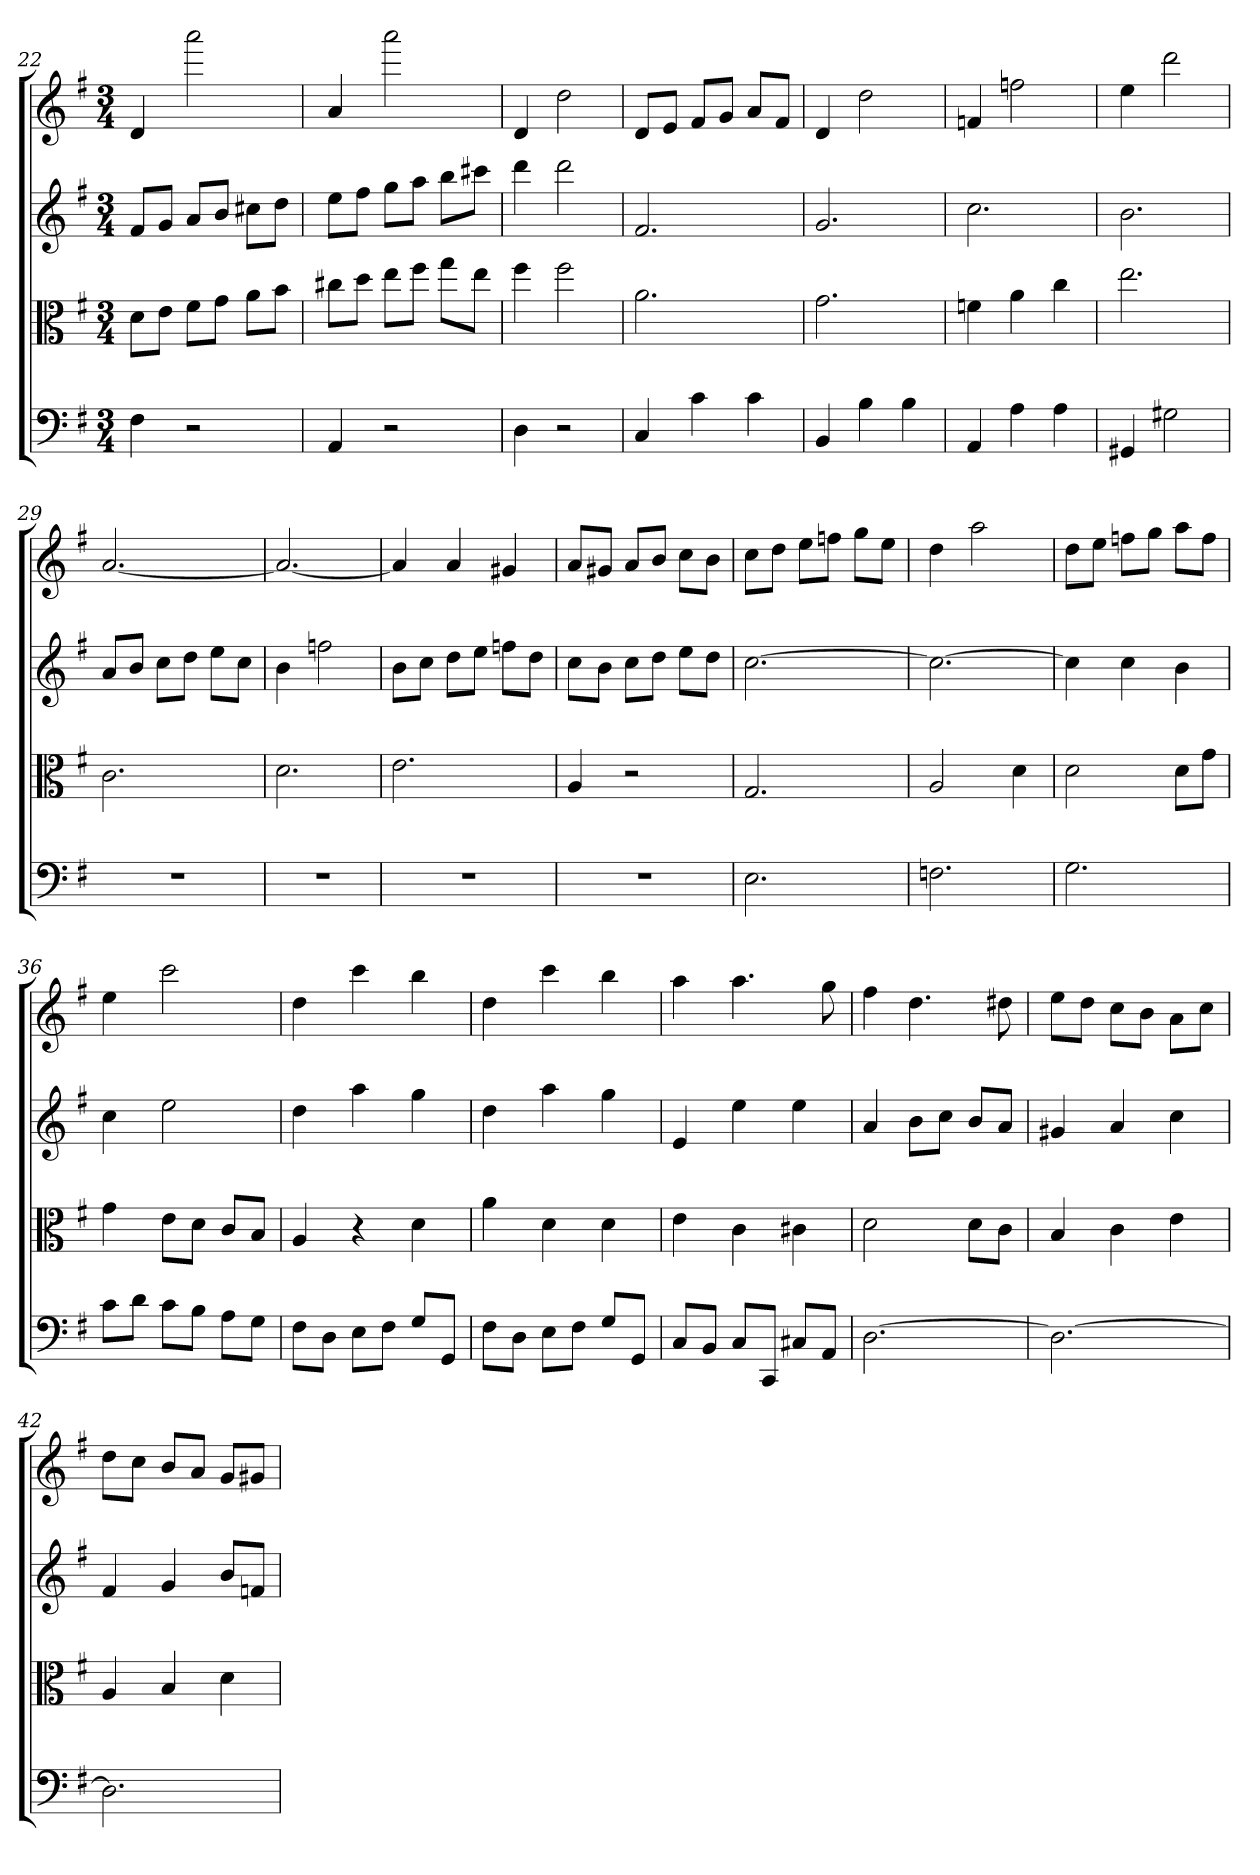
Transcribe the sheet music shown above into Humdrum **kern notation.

**kern	**kern	**kern	**kern
*part4	*part3	*part2	*part1
*staff4	*staff3	*staff2	*staff1
*clefF4	*clefC3	*	*
*k[f#]	*k[f#]	*k[f#]	*k[f#]
*G:	*G:	*G:	*G:
*M3/4	*M3/4	*M3/4	*M3/4
=22	=22	=22	=22
4F#	8d\L	8f#L	4d
.	8e\J	8gJ	.
2r	8f#\L	8aL	2aaa
.	8g\J	8bJ	.
.	8a\L	8cc#XL	.
.	8b\J	8ddJ	.
=23	=23	=23	=23
4AA	8cc#X\L	8eeL	4a
.	8dd\J	8ff#J	.
2r	8ee\L	8ggL	2aaa
.	8ff#\J	8aaJ	.
.	8gg\L	8bbL	.
.	8ee\J	8ccc#XJ	.
=24	=24	=24	=24
4D	4ff#	4ddd	4d
2r	2ff#	2ddd	2dd
=25	=25	=25	=25
4C	2.a	2.f#	8dL
.	.	.	8eJ
4c	.	.	8f#L
.	.	.	8gJ
4c	.	.	8aL
.	.	.	8f#J
=26	=26	=26	=26
4BB	2.g	2.g	4d
4B	.	.	2dd
4B	.	.	.
=27	=27	=27	=27
4AA	4fn	2.cc	4fn
4A	4a	.	2ffn
4A	4cc	.	.
=28	=28	=28	=28
4GG#X	2.ee	2.b	4ee
2G#X	.	.	2ddd
=29	=29	=29	=29
2.r	2.c	8aL	[2.a
.	.	8bJ	.
.	.	8ccL	.
.	.	8ddJ	.
.	.	8eeL	.
.	.	8ccJ	.
=30	=30	=30	=30
2.r	2.d	4b	2.a_
.	.	2ffn	.
=31	=31	=31	=31
2.r	2.e	8bL	4a]
.	.	8ccJ	.
.	.	8ddL	4a
.	.	8eeJ	.
.	.	8ffnL	4g#X
.	.	8ddJ	.
=32	=32	=32	=32
2.r	4A	8ccL	8aL
.	.	8bJ	8g#XJ
.	2r	8ccL	8aL
.	.	8ddJ	8bJ
.	.	8eeL	8ccL
.	.	8ddJ	8bJ
=33	=33	=33	=33
2.E	2.G	[2.cc	8ccL
.	.	.	8ddJ
.	.	.	8eeL
.	.	.	8ffnJ
.	.	.	8ggL
.	.	.	8eeJ
=34	=34	=34	=34
2.Fn	2A	2.cc_	4dd
.	.	.	2aa
.	4d	.	.
=35	=35	=35	=35
2.G	2d	4cc]	8ddL
.	.	.	8eeJ
.	.	4cc	8ffnL
.	.	.	8ggJ
.	8d\L	4b	8aaL
.	8g\J	.	8ffJ
=36	=36	=36	=36
8c\L	4g	4cc	4ee
8d\J	.	.	.
8c\L	8e\L	2ee	2ccc
8B\J	8d\J	.	.
8A\L	8c/L	.	.
8G\J	8B/J	.	.
=37	=37	=37	=37
8F#\L	4A	4dd	4dd
8D\J	.	.	.
8E\L	4r	4aa	4ccc
8F#\J	.	.	.
8G/L	4d	4gg	4bb
8GG/J	.	.	.
=38	=38	=38	=38
8F#\L	4a	4dd	4dd
8D\J	.	.	.
8E\L	4d	4aa	4ccc
8F#\J	.	.	.
8G/L	4d	4gg	4bb
8GG/J	.	.	.
=39	=39	=39	=39
8C/L	4e	4e	4aa
8BB/J	.	.	.
8C/L	4c	4ee	4.aa
8CC/J	.	.	.
8C#X/L	4c#X	4ee	.
8AA/J	.	.	8gg
=40	=40	=40	=40
[2.D	2d	4a	4ff#
.	.	8bL	4.dd
.	.	8ccJ	.
.	8d\L	8bL	.
.	8c\J	8aJ	8dd#X
=41	=41	=41	=41
2.D_	4B	4g#X	8eeL
.	.	.	8ddJ
.	4c	4a	8ccL
.	.	.	8bJ
.	4e	4cc	8aL
.	.	.	8ccJ
=42	=42	=42	=42
2.D]	4A	4f#	8ddL
.	.	.	8ccJ
.	4B	4g	8bL
.	.	.	8aJ
.	4d	8bL	8gL
.	.	8fnJ	8g#XJ
=	=	=	=
*-	*-	*-	*-
